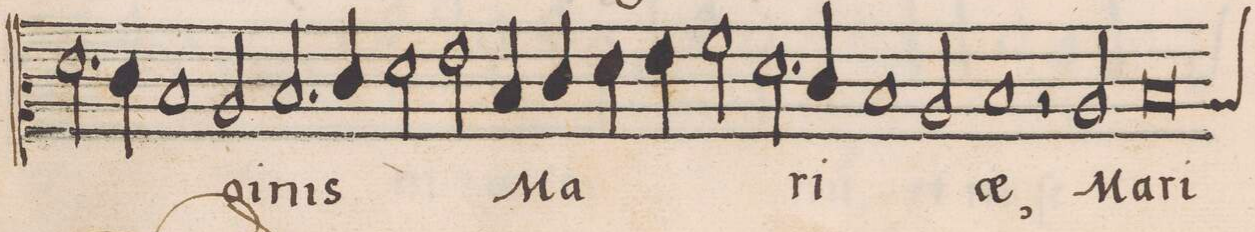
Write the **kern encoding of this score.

**kern	**text
*I"CANTVS	*
*clefC2	*
*k[]	*
*met(c)	*
*M2/1	*
2.f\	.
=21	=21
4e\	.
1d	.
2c/	-gi-
=22	=22
2.d/	-nis
4e/	.
2f\	.
2g\	.
=23	=23
4d/	Ma-
4e/	.
4f\	.
4g\	.
2a\	.
2.f\	.
=24	=24
4e/	-ri-
1d	.
2c/	.
=25	=25
1d	-(ae),
2r	.
2c/	Ma-
=26	=26
*custos:c	*
0d	-ri-
=27	=27
*-	*-
